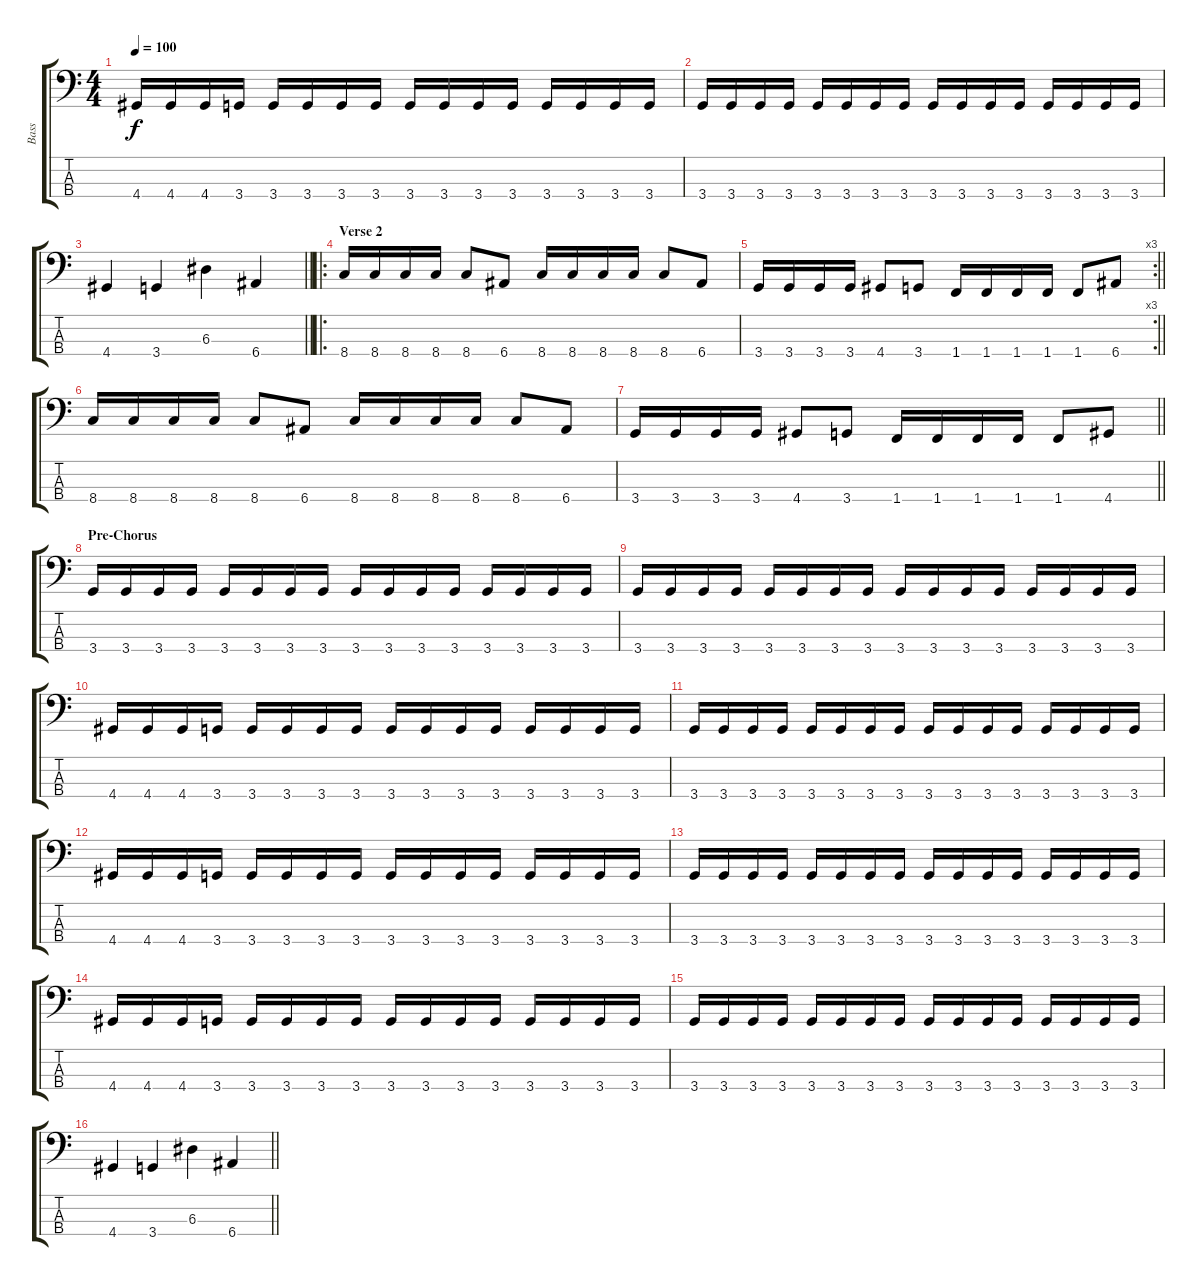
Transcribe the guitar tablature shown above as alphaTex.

\track ("Bass" "Bass") {instrument electricbassfinger}
\staff {score tabs}
\tuning (G2 D2 A1 E1) {hide}
\ts (4 4)
\tempo 100
\clef f4
\ks c
4.4.16{dy f} 4.4.16 4.4.16 3.4.16 3.4.16 3.4.16 3.4.16 3.4.16 3.4.16 3.4.16 3.4.16 3.4.16 3.4.16 3.4.16 3.4.16 3.4.16 |
3.4.16 3.4.16 3.4.16 3.4.16 3.4.16 3.4.16 3.4.16 3.4.16 3.4.16 3.4.16 3.4.16 3.4.16 3.4.16 3.4.16 3.4.16 3.4.16 |
\barLineRight lightlight
4.4.4 3.4.4 6.3.4 6.4.4 |
\ro
\section ("" "Verse 2")
8.4.16 8.4.16 8.4.16 8.4.16 8.4.8 6.4.8 8.4.16 8.4.16 8.4.16 8.4.16 8.4.8 6.4.8 |
\rc 3
\barLineRight lightlight
3.4.16 3.4.16 3.4.16 3.4.16 4.4.8 3.4.8 1.4.16 1.4.16 1.4.16 1.4.16 1.4.8 6.4.8 |
8.4.16 8.4.16 8.4.16 8.4.16 8.4.8 6.4.8 8.4.16 8.4.16 8.4.16 8.4.16 8.4.8 6.4.8 |
\barLineRight lightlight
3.4.16 3.4.16 3.4.16 3.4.16 4.4.8 3.4.8 1.4.16 1.4.16 1.4.16 1.4.16 1.4.8 4.4.8 |
\section ("" "Pre-Chorus")
3.4.16 3.4.16 3.4.16 3.4.16 3.4.16 3.4.16 3.4.16 3.4.16 3.4.16 3.4.16 3.4.16 3.4.16 3.4.16 3.4.16 3.4.16 3.4.16 |
3.4.16 3.4.16 3.4.16 3.4.16 3.4.16 3.4.16 3.4.16 3.4.16 3.4.16 3.4.16 3.4.16 3.4.16 3.4.16 3.4.16 3.4.16 3.4.16 |
4.4.16 4.4.16 4.4.16 3.4.16 3.4.16 3.4.16 3.4.16 3.4.16 3.4.16 3.4.16 3.4.16 3.4.16 3.4.16 3.4.16 3.4.16 3.4.16 |
3.4.16 3.4.16 3.4.16 3.4.16 3.4.16 3.4.16 3.4.16 3.4.16 3.4.16 3.4.16 3.4.16 3.4.16 3.4.16 3.4.16 3.4.16 3.4.16 |
4.4.16 4.4.16 4.4.16 3.4.16 3.4.16 3.4.16 3.4.16 3.4.16 3.4.16 3.4.16 3.4.16 3.4.16 3.4.16 3.4.16 3.4.16 3.4.16 |
3.4.16 3.4.16 3.4.16 3.4.16 3.4.16 3.4.16 3.4.16 3.4.16 3.4.16 3.4.16 3.4.16 3.4.16 3.4.16 3.4.16 3.4.16 3.4.16 |
4.4.16 4.4.16 4.4.16 3.4.16 3.4.16 3.4.16 3.4.16 3.4.16 3.4.16 3.4.16 3.4.16 3.4.16 3.4.16 3.4.16 3.4.16 3.4.16 |
3.4.16 3.4.16 3.4.16 3.4.16 3.4.16 3.4.16 3.4.16 3.4.16 3.4.16 3.4.16 3.4.16 3.4.16 3.4.16 3.4.16 3.4.16 3.4.16 |
\barLineRight lightlight
4.4.4 3.4.4 6.3.4 6.4.4
